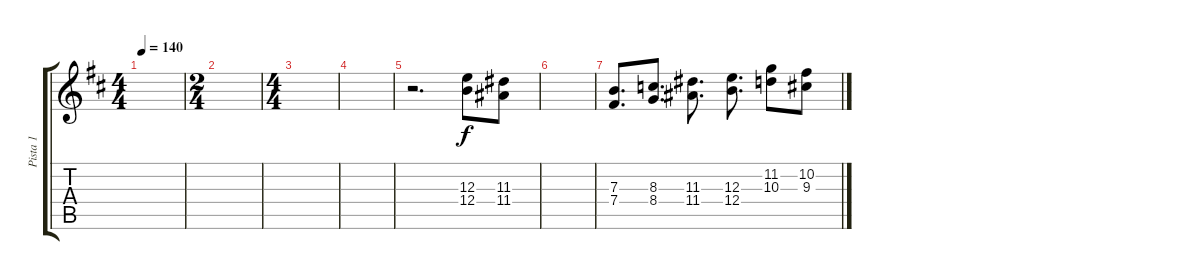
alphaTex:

\track ("Pista 1" "Pista 1") {instrument distortionguitar}
\staff {score tabs}
\tuning (Db4 Ab3 E3 B2 Ab2 B1) {hide}
\ts (4 4)
\tempo 140
\clef g2
\ks bminor
|
\ts (2 4)
|
\ts (4 4)
|
|
r.2{d} (12.3 12.4).8 (11.3 11.4).8 |
|
(7.3 7.4).8{d} (8.3 8.4).8{d} (11.3 11.4).8{d} (12.3 12.4).8{d} (11.2 10.3).8 (10.2 9.3).8
